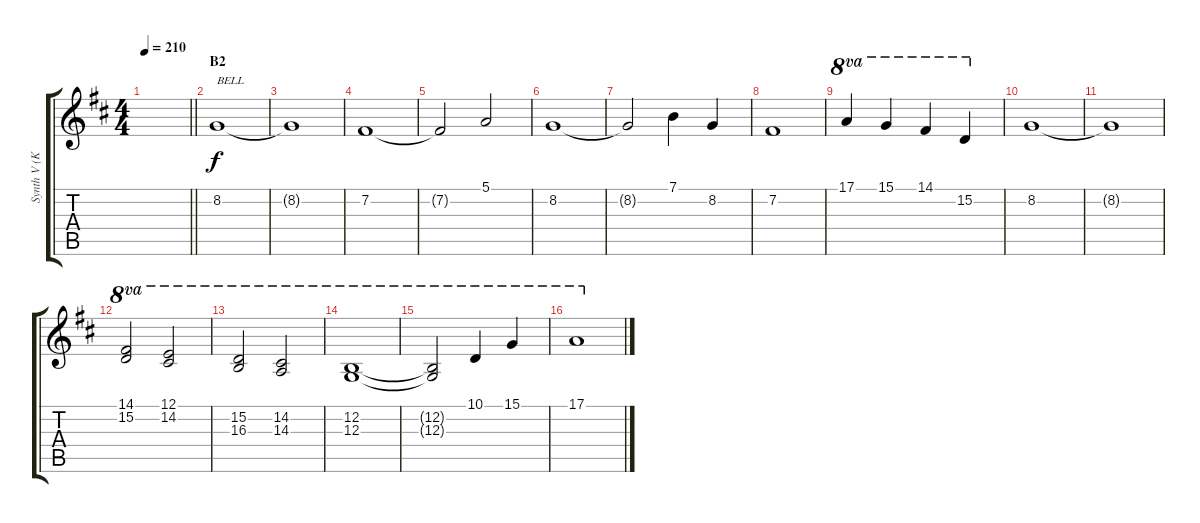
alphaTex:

\track ("Synth V (Kotobuki Tsumugi)" "Synth V (K") {instrument tubularbells}
\staff {score tabs}
\tuning (E4 B3 G3 D3 A2 E2) {hide}
\ts (4 4)
\tempo 210
\clef g2
\barLineRight lightlight
\ks d
|
\section ("" "B2")
8.2.1{txt "BELL" instrument tubularbells} |
8.2{t}.1 |
7.2.1 |
7.2{t}.2 5.1.2 |
8.2.1 |
8.2{t}.2 7.1.4 8.2.4 |
7.2.1 |
17.1.4{ot 8va} 15.1.4{ot 8va} 14.1.4{ot 8va} 15.2.4{ot 8va} |
8.2.1 |
8.2{t}.1 |
(14.1 15.2).2{ot 8va} (12.1 14.2).2{ot 8va} |
(15.2 16.3).2{ot 8va} (14.2 14.3).2{ot 8va} |
(12.2 12.3).1{ot 8va} |
(12.2{t} 12.3{t}).2{ot 8va} 10.1.4{ot 8va} 15.1.4{ot 8va} |
17.1.1{ot 8va}
